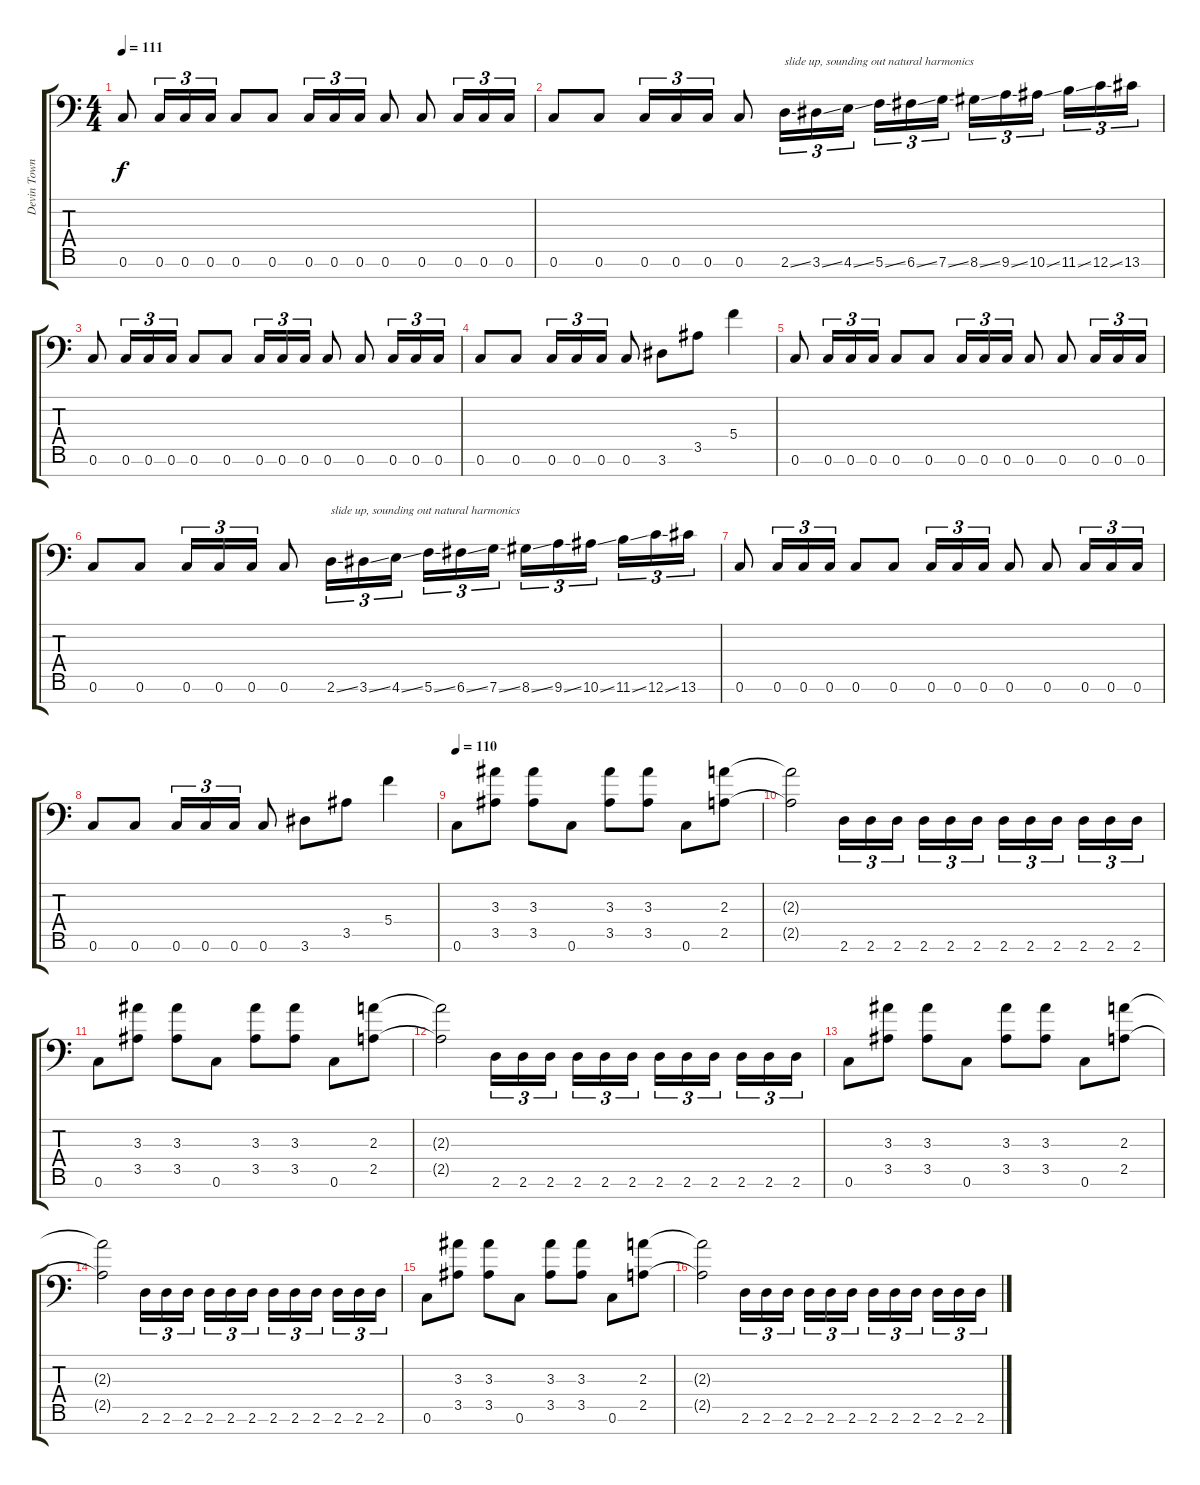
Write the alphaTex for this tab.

\track ("Devin Townsend" "Devin Town") {instrument distortionguitar}
\staff {score tabs}
\tuning (E4 C4 G3 C3 G2 C2 G1) {hide}
\ts (4 4)
\tempo 111
\clef f4
\ks c
0.6.8{dy f} 0.6.16{tu (3 2)} 0.6.16{tu (3 2)} 0.6.16{tu (3 2)} 0.6.8 0.6.8 0.6.16{tu (3 2)} 0.6.16{tu (3 2)} 0.6.16{tu (3 2)} 0.6.8 0.6.8 0.6.16{tu (3 2)} 0.6.16{tu (3 2)} 0.6.16{tu (3 2)} |
0.6.8 0.6.8 0.6.16{tu (3 2)} 0.6.16{tu (3 2)} 0.6.16{tu (3 2)} 0.6.8 2.6{ss}.16{tu (3 2) txt "slide up, sounding out natural harmonics"} 3.6{ss}.16{tu (3 2)} 4.6{ss}.16{tu (3 2)} 5.6{ss}.16{tu (3 2)} 6.6{ss}.16{tu (3 2)} 7.6{ss}.16{tu (3 2)} 8.6{ss}.16{tu (3 2)} 9.6{ss}.16{tu (3 2)} 10.6{ss}.16{tu (3 2)} 11.6{ss}.16{tu (3 2)} 12.6{ss}.16{tu (3 2)} 13.6.16{tu (3 2)} |
0.6.8 0.6.16{tu (3 2)} 0.6.16{tu (3 2)} 0.6.16{tu (3 2)} 0.6.8 0.6.8 0.6.16{tu (3 2)} 0.6.16{tu (3 2)} 0.6.16{tu (3 2)} 0.6.8 0.6.8 0.6.16{tu (3 2)} 0.6.16{tu (3 2)} 0.6.16{tu (3 2)} |
0.6.8 0.6.8 0.6.16{tu (3 2)} 0.6.16{tu (3 2)} 0.6.16{tu (3 2)} 0.6.8 3.6.8 3.5.8 5.4.4 |
0.6.8 0.6.16{tu (3 2)} 0.6.16{tu (3 2)} 0.6.16{tu (3 2)} 0.6.8 0.6.8 0.6.16{tu (3 2)} 0.6.16{tu (3 2)} 0.6.16{tu (3 2)} 0.6.8 0.6.8 0.6.16{tu (3 2)} 0.6.16{tu (3 2)} 0.6.16{tu (3 2)} |
0.6.8 0.6.8 0.6.16{tu (3 2)} 0.6.16{tu (3 2)} 0.6.16{tu (3 2)} 0.6.8 2.6{ss}.16{tu (3 2) txt "slide up, sounding out natural harmonics"} 3.6{ss}.16{tu (3 2)} 4.6{ss}.16{tu (3 2)} 5.6{ss}.16{tu (3 2)} 6.6{ss}.16{tu (3 2)} 7.6{ss}.16{tu (3 2)} 8.6{ss}.16{tu (3 2)} 9.6{ss}.16{tu (3 2)} 10.6{ss}.16{tu (3 2)} 11.6{ss}.16{tu (3 2)} 12.6{ss}.16{tu (3 2)} 13.6.16{tu (3 2)} |
0.6.8 0.6.16{tu (3 2)} 0.6.16{tu (3 2)} 0.6.16{tu (3 2)} 0.6.8 0.6.8 0.6.16{tu (3 2)} 0.6.16{tu (3 2)} 0.6.16{tu (3 2)} 0.6.8 0.6.8 0.6.16{tu (3 2)} 0.6.16{tu (3 2)} 0.6.16{tu (3 2)} |
0.6.8 0.6.8 0.6.16{tu (3 2)} 0.6.16{tu (3 2)} 0.6.16{tu (3 2)} 0.6.8 3.6.8 3.5.8 5.4.4 |
\tempo 110
0.6.8 (3.3 3.5).8 (3.3 3.5).8 0.6.8 (3.3 3.5).8 (3.3 3.5).8 0.6.8 (2.3 2.5).8 |
(2.3{t} 2.5{t}).2 2.6.16{tu (3 2)} 2.6.16{tu (3 2)} 2.6.16{tu (3 2)} 2.6.16{tu (3 2)} 2.6.16{tu (3 2)} 2.6.16{tu (3 2)} 2.6.16{tu (3 2)} 2.6.16{tu (3 2)} 2.6.16{tu (3 2)} 2.6.16{tu (3 2)} 2.6.16{tu (3 2)} 2.6.16{tu (3 2)} |
0.6.8 (3.3 3.5).8 (3.3 3.5).8 0.6.8 (3.3 3.5).8 (3.3 3.5).8 0.6.8 (2.3 2.5).8 |
(2.3{t} 2.5{t}).2 2.6.16{tu (3 2)} 2.6.16{tu (3 2)} 2.6.16{tu (3 2)} 2.6.16{tu (3 2)} 2.6.16{tu (3 2)} 2.6.16{tu (3 2)} 2.6.16{tu (3 2)} 2.6.16{tu (3 2)} 2.6.16{tu (3 2)} 2.6.16{tu (3 2)} 2.6.16{tu (3 2)} 2.6.16{tu (3 2)} |
0.6.8 (3.3 3.5).8 (3.3 3.5).8 0.6.8 (3.3 3.5).8 (3.3 3.5).8 0.6.8 (2.3 2.5).8 |
(2.3{t} 2.5{t}).2 2.6.16{tu (3 2)} 2.6.16{tu (3 2)} 2.6.16{tu (3 2)} 2.6.16{tu (3 2)} 2.6.16{tu (3 2)} 2.6.16{tu (3 2)} 2.6.16{tu (3 2)} 2.6.16{tu (3 2)} 2.6.16{tu (3 2)} 2.6.16{tu (3 2)} 2.6.16{tu (3 2)} 2.6.16{tu (3 2)} |
0.6.8 (3.3 3.5).8 (3.3 3.5).8 0.6.8 (3.3 3.5).8 (3.3 3.5).8 0.6.8 (2.3 2.5).8 |
(2.3{t} 2.5{t}).2 2.6.16{tu (3 2)} 2.6.16{tu (3 2)} 2.6.16{tu (3 2)} 2.6.16{tu (3 2)} 2.6.16{tu (3 2)} 2.6.16{tu (3 2)} 2.6.16{tu (3 2)} 2.6.16{tu (3 2)} 2.6.16{tu (3 2)} 2.6.16{tu (3 2)} 2.6.16{tu (3 2)} 2.6.16{tu (3 2)}
